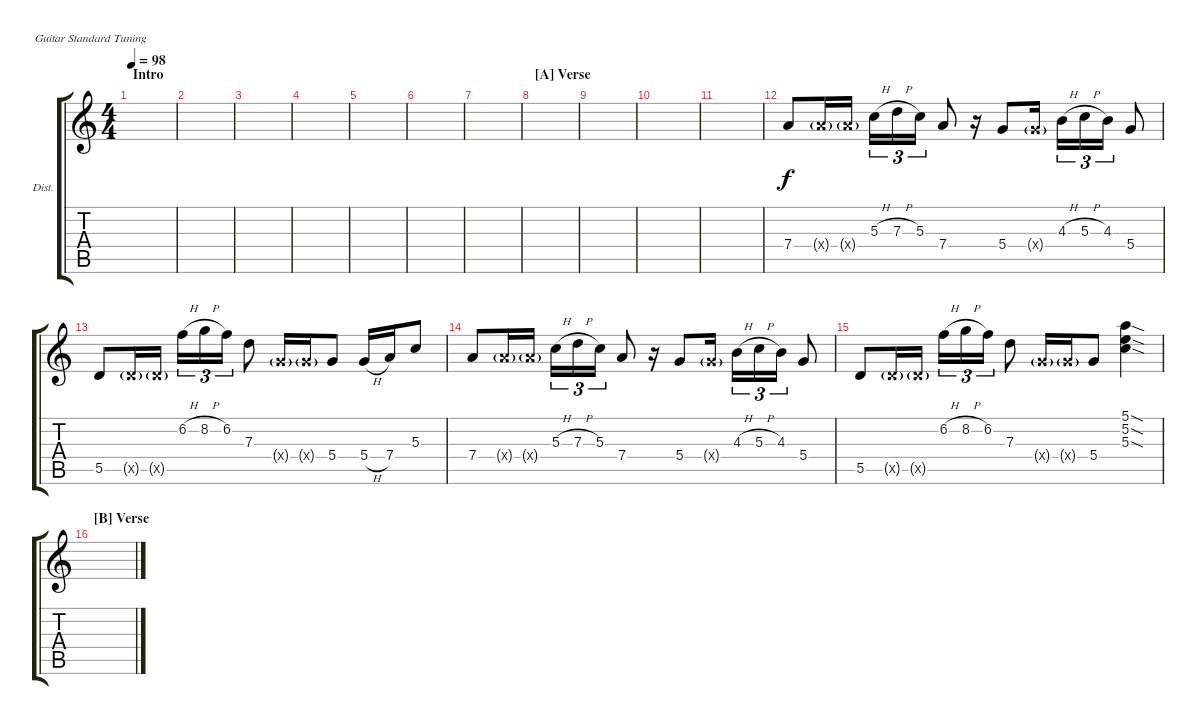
\defaultSystemsLayout 4
\bracketExtendMode groupsimilarinstruments
\firstSystemTrackNameOrientation horizontal
\otherSystemsTrackNameOrientation horizontal
\track ("Distortion Guitar (John Frucsiante)" "Dist.") {instrument distortionguitar}
\staff {score tabs}
\tuning (E4 B3 G3 D3 A2 E2)
\ts (4 4)
\section ("" "Intro")
\ac
\tempo 98
\clef g2
\scale
0.487395
\ks c
|
\scale
0.256303 |
\scale
0.256303 |
\scale
0.333333 |
\scale
0.333333 |
\scale
0.333333 |
\scale
0.333333 |
\section ("A" "Verse")
\scale
0.333333 |
\scale
0.333333 |
\scale
0.333333 |
\scale
0.333333 |
7.4.8 7.4{g x}.16 7.4{g x}.16 5.3{h}.16{tu (3 2)} 7.3{h}.16{tu (3 2)} 5.3.16{tu (3 2)} 7.4.8 r.16 5.4.8 5.4{g x}.16 4.3{h}.16{tu (3 2)} 5.3{h}.16{tu (3 2)} 4.3.16{tu (3 2)} 5.4.8 |
\scale
0.333333 5.5.8 5.5{g x}.16 5.5{g x}.16 6.2{h}.16{tu (3 2)} 8.2{h}.16{tu (3 2)} 6.2.16{tu (3 2)} 7.3.8 5.4{g x}.16 5.4{g x}.16 5.4.8 5.4{h}.16 7.4.16 5.3.8 |
\scale
0.333333 7.4.8 7.4{g x}.16 7.4{g x}.16 5.3{h}.16{tu (3 2)} 7.3{h}.16{tu (3 2)} 5.3.16{tu (3 2)} 7.4.8 r.16 5.4.8 5.4{g x}.16 4.3{h}.16{tu (3 2)} 5.3{h}.16{tu (3 2)} 4.3.16{tu (3 2)} 5.4.8 |
\scale
0.333333 5.5.8 5.5{g x}.16 5.5{g x}.16 6.2{h}.16{tu (3 2)} 8.2{h}.16{tu (3 2)} 6.2.16{tu (3 2)} 7.3.8 5.4{g x}.16 5.4{g x}.16 5.4.8 (5.3{sod} 5.2{sod} 5.1{sod}).4 |
\section ("B" "Verse")
